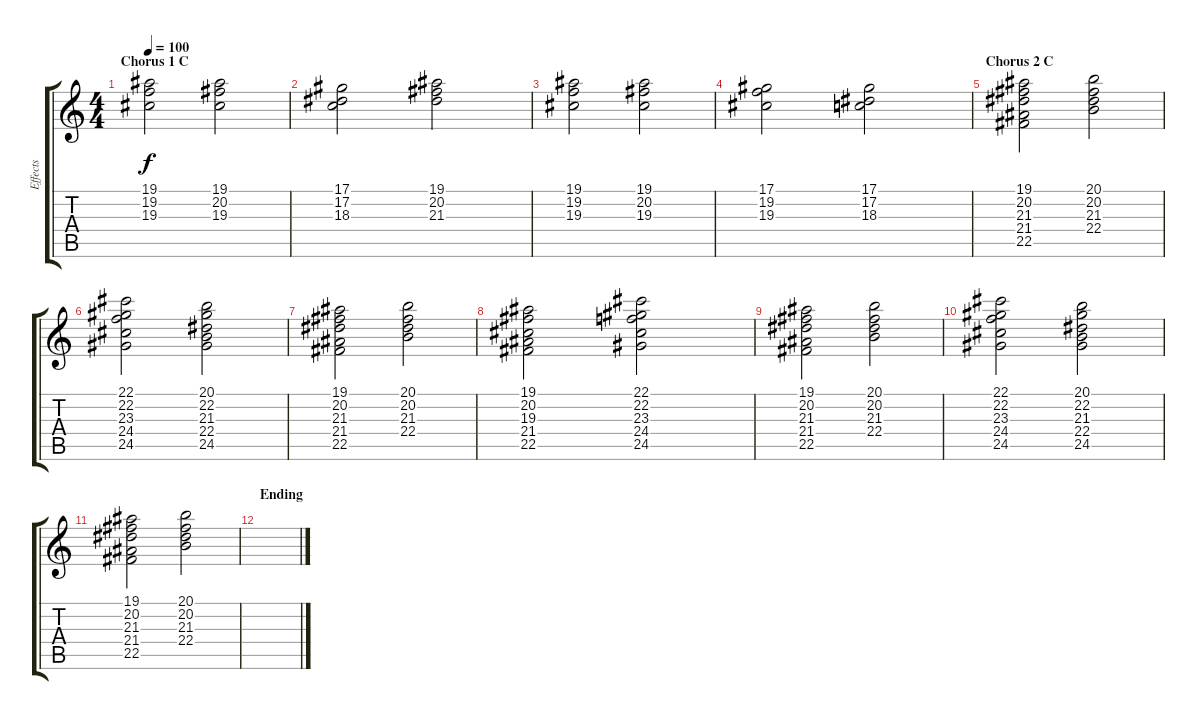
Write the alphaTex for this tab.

\track ("Effects" "Effects") {instrument synthstrings1}
\staff {score tabs}
\tuning (Eb4 Bb3 Gb3 Db3 Ab2 Eb2) {hide}
\ts (4 4)
\section ("" "Chorus 1 C")
\tempo 100
\clef g2
\ks c
(19.1 19.2 19.3).2{dy f} (19.1 20.2 19.3).2 |
(17.1 17.2 18.3).2 (19.1 20.2 21.3).2 |
(19.1 19.2 19.3).2 (19.1 20.2 19.3).2 |
(17.1 19.2 19.3).2 (17.1 17.2 18.3).2 |
\section ("" "Chorus 2 C")
(19.1 20.2 21.3 21.4 22.5).2 (20.1 20.2 21.3 22.4).2 |
(22.1 22.2 23.3 24.4 24.5).2 (20.1 22.2 21.3 22.4 24.5).2 |
(19.1 20.2 21.3 21.4 22.5).2 (20.1 20.2 21.3 22.4).2 |
(19.1 20.2 19.3 21.4 22.5).2 (22.1 22.2 23.3 24.4 24.5).2 |
(19.1 20.2 21.3 21.4 22.5).2 (20.1 20.2 21.3 22.4).2 |
(22.1 22.2 23.3 24.4 24.5).2 (20.1 22.2 21.3 22.4 24.5).2 |
(19.1 20.2 21.3 21.4 22.5).2 (20.1 20.2 21.3 22.4).2 |
\section ("" "Ending")
